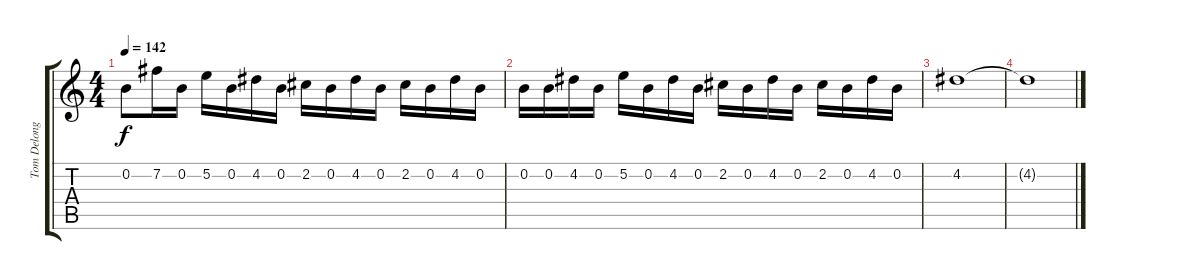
\track ("Tom Delonge - Guitar" "Tom Delong") {instrument distortionguitar}
\staff {score tabs}
\tuning (E4 B3 G3 D3 A2 E2) {hide}
\ts (4 4)
\tempo 142
\clef g2
\ks c
0.2.8{dy f} 7.2.16 0.2.16 5.2.16 0.2.16 4.2.16 0.2.16 2.2.16 0.2.16 4.2.16 0.2.16 2.2.16 0.2.16 4.2.16 0.2.16 |
0.2.16 0.2.16 4.2.16 0.2.16 5.2.16 0.2.16 4.2.16 0.2.16 2.2.16 0.2.16 4.2.16 0.2.16 2.2.16 0.2.16 4.2.16 0.2.16 |
4.2.1{volume 4} |
4.2{t}.1
